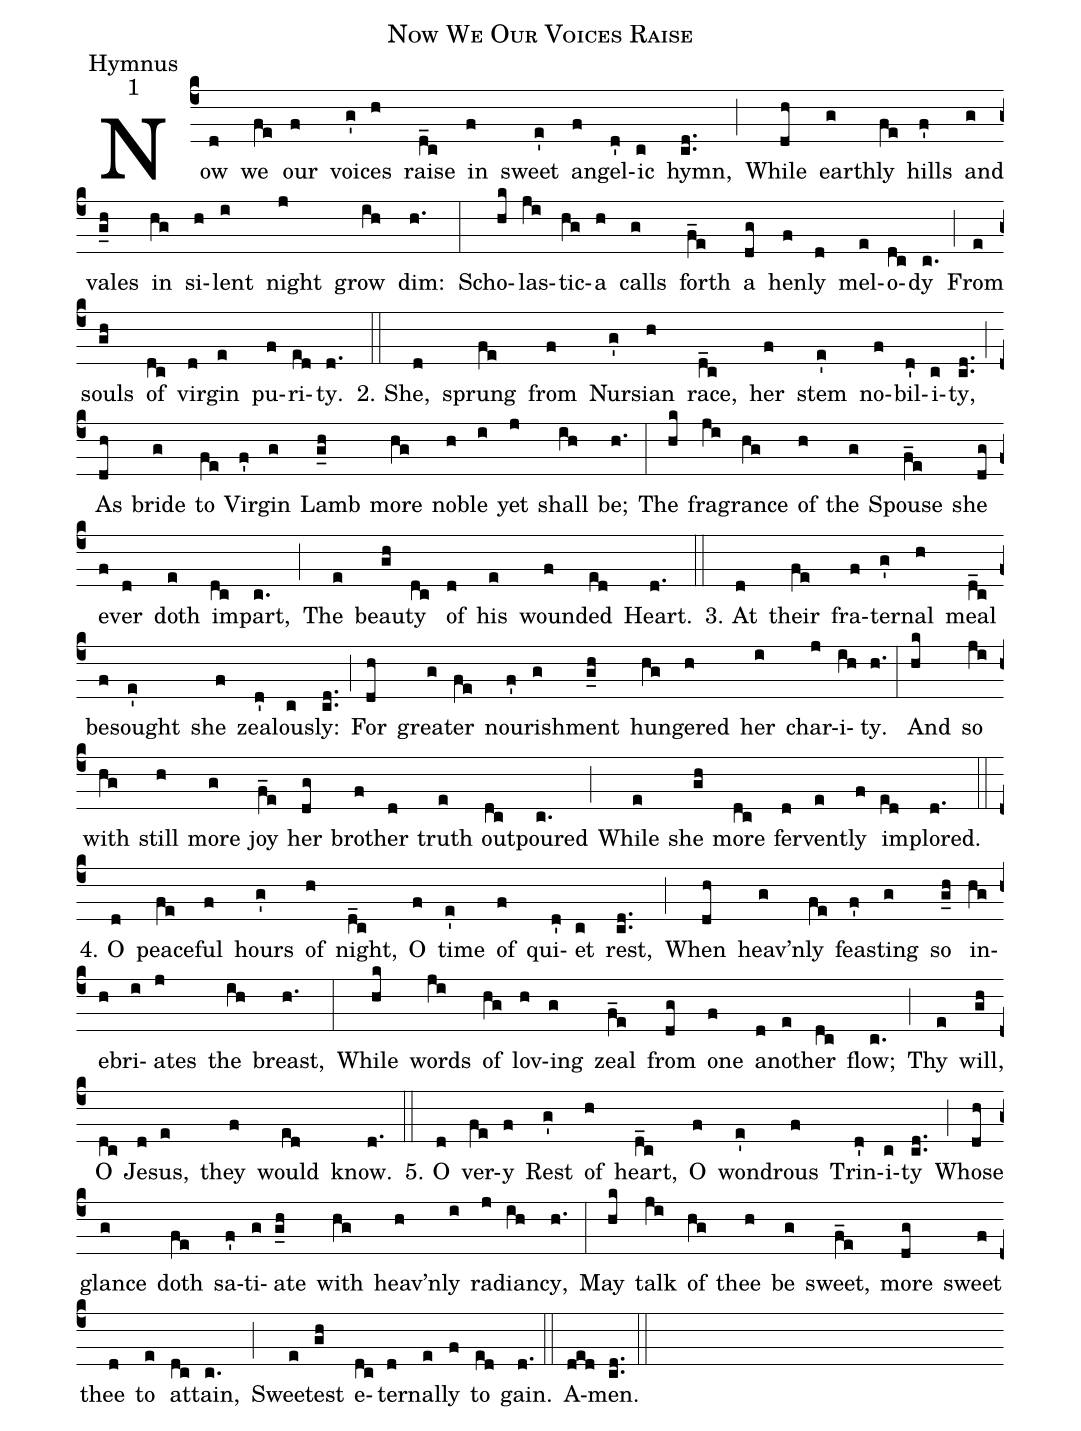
name: Now We Our Voices Raise;
office-part: Hymnus;
mode: 1;
%%
(c4)Now(d) we(fe) our(f) voic(g')es(h) raise(d_c) in(f) sweet(e') an(f)gel(d')ic(c) hymn,(cd..) (;)
While(dh) earth(g)ly(fe) hills(f') and(g) vales(g_h) in(hg) si(h)lent(i) night(j) grow(ih) dim:(h.) (:)
Scho(hk)las(ji)tic(hg)a(h) calls(g) forth(f_e) a(dg) hen(f)ly(d) mel(e)o(dc)dy(c.) (;)
From(e) souls(gh) of(dc) vir(d)gin(e) pu(f)ri(ed)ty.(d.) (::)

2. She,(d) sprung(fe) from(f) Nur(g')sian(h) race,(d_c) her(f) stem(e') no(f)bil(d')i(c)ty,(cd..) (;)
As(dh) bride(g) to(fe) Vir(f')gin(g) Lamb(g_h) more(hg) no(h)ble(i) yet(j) shall(ih) be;(h.) (:)
The(hk) fra(ji)grance(hg) of(h) the(g) Spouse(f_e) she(dg) ev(f)er(d) doth(e) im(dc)part,(c.) (;)
The(e) beau(gh)ty(dc) of(d) his(e) wound(f)ed(ed) Heart.(d.) (::)

3. At(d) their(fe) fra(f)ter(g')nal(h) meal(d_c) be(f)sought(e') she(f) zeal(d')ous(c)ly:(cd..) (;)
For(dh) great(g)er(fe) nour(f')ish(g)ment(g_h) hun(hg)gered(h) her(i) char(j)i(ih)ty.(h.) (:)
And(hk) so(ji) with(hg) still(h) more(g) joy(f_e) her(dg) broth(f)er(d) truth(e) out(dc)poured(c.) (;)
While(e) she(gh) more(dc) fer(d)vent(e)ly(f) im(ed)plored.(d.) (::)

4. O(d) peace(fe)ful(f) hours(g') of(h) night,(d_c) O(f) time(e') of(f) qui(d')et(c) rest,(cd..) (;)
When(dh) heav'n(g)ly(fe) feast(f')ing(g) so(g_h) in(hg)e(h)bri(i)ates(j) the(ih) breast,(h.) (:)
While(hk) words(ji) of(hg) lov(h)ing(g) zeal(f_e) from(dg) one(f) an(d)oth(e)er(dc) flow;(c.) (;)
Thy(e) will,(gh) O(dc) Je(d)sus,(e) they(f) would(ed) know.(d.) (::)

5. O(d) ver(fe)y(f) Rest(g') of(h) heart,(d_c) O(f) won(e')drous(f) Trin(d')i(c)ty(cd..) (;)
Whose(dh) glance(g) doth(fe) sa(f')ti(g)ate(g_h) with(hg) heav'n(h)ly(i) rad(j)ian(ih)cy,(h.) (:)
May(hk) talk(ji) of(hg) thee(h) be(g) sweet,(f_e) more(dg) sweet(f) thee(d) to(e) at(dc)tain,(c.) (;)
Sweet(e)est(gh) e(dc)ter(d)nal(e)ly(f) to(ed) gain.(d.) (::)
A(ded)men.(cd..) (::)
